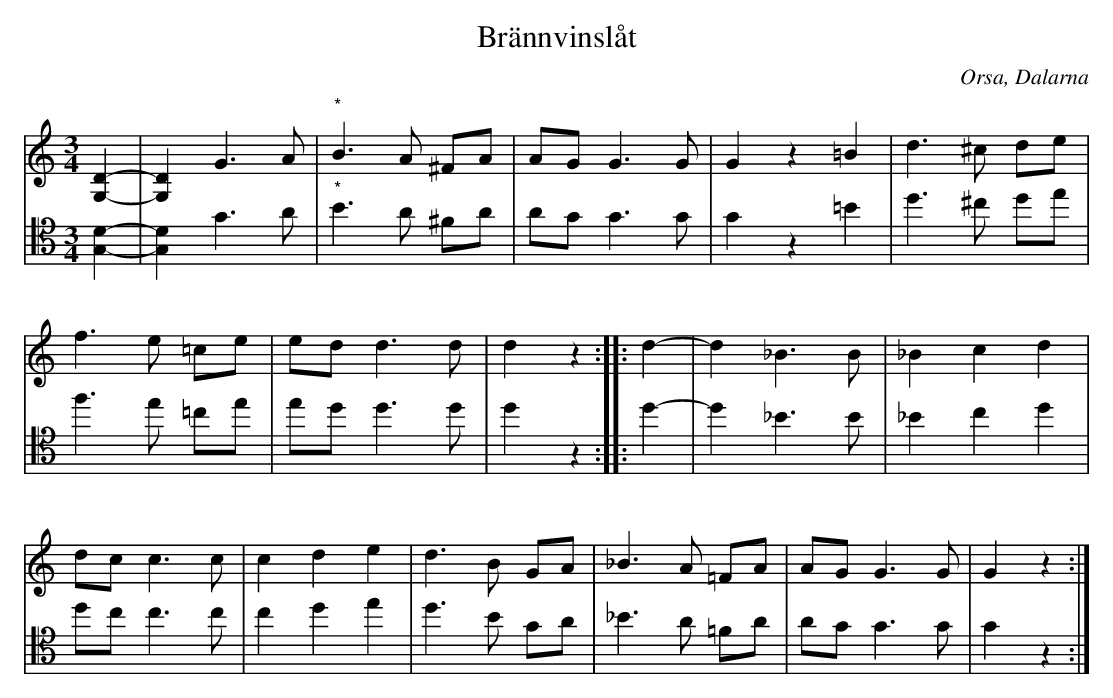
X:1
T: Brännvinslåt
O: Orsa, Dalarna
M: 3/4
L: 1/8
K: Gmix
V:1
[D2-G,2-] | [D2G,2] G3 A | "*"B3 A ^FA | AG G3 G | G2 z2 =B2 | d3 ^c de |
f3 e =ce | ed d3 d | d2 z2 :: d2- | d2 _B3 B | _B2 c2 d2 |
dc c3 c | c2 d2 e2 | d3 B GA | _B3 A =FA | AG G3 G | G2 z2 :|]
V:2 clef=alto4
[D2-G,2-] | [D2G,2] G3 A | "*"B3 A ^FA | AG G3 G | G2 z2 =B2 | d3 ^c de |
f3 e =ce | ed d3 d | d2 z2 :: d2- | d2 _B3 B | _B2 c2 d2 |
dc c3 c | c2 d2 e2 | d3 B GA | _B3 A =FA | AG G3 G | G2 z2 :|]
